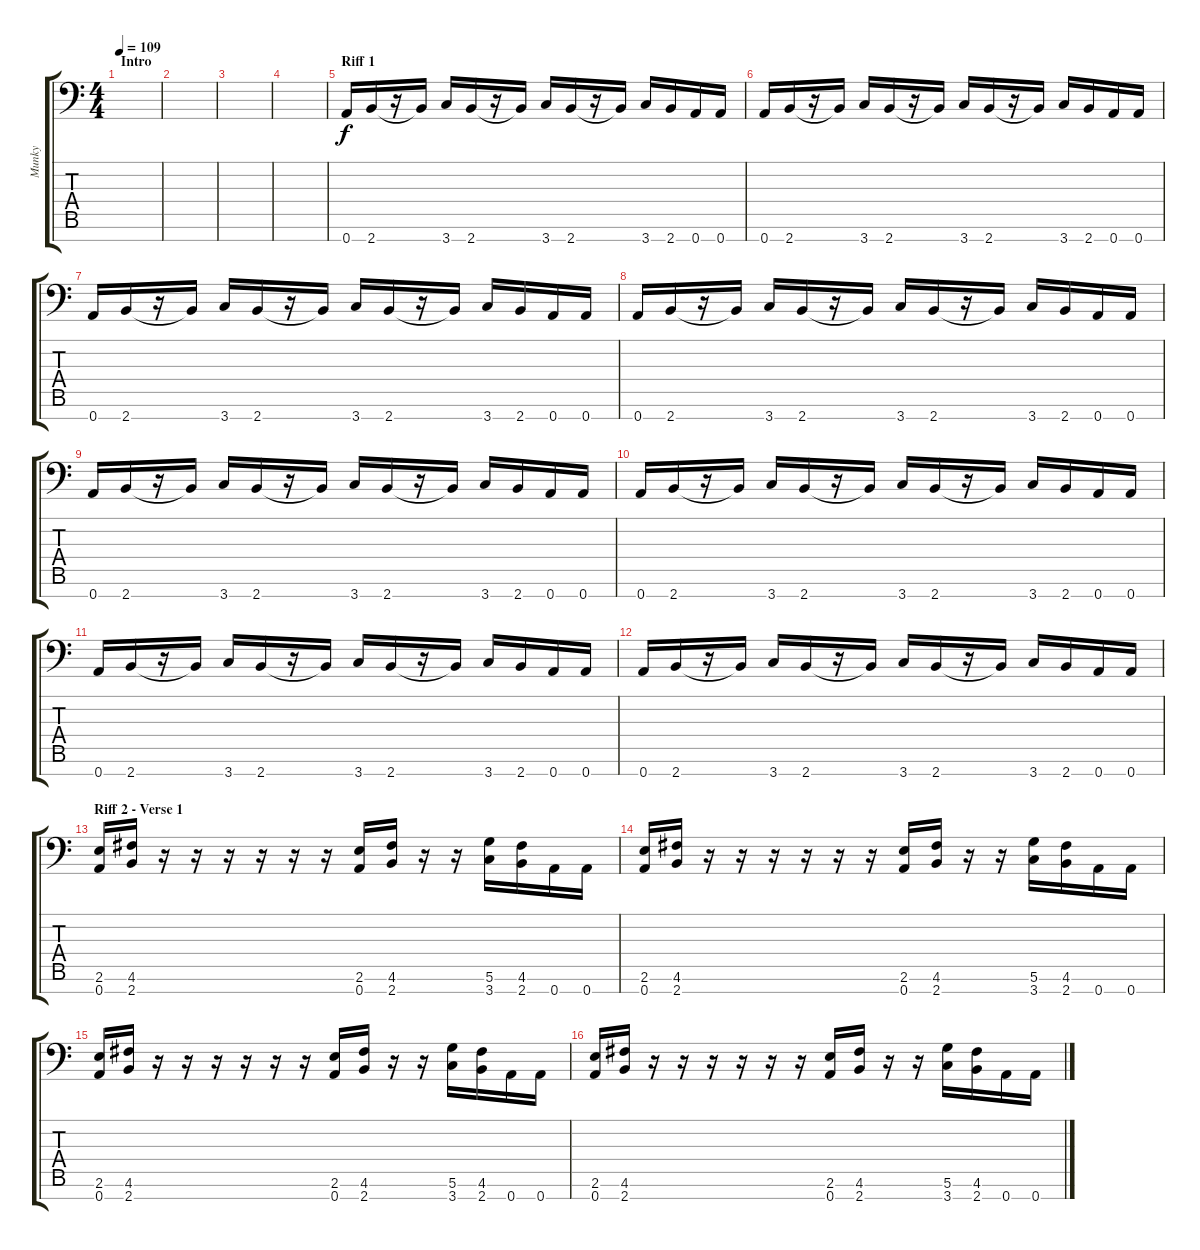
\track ("Munky" "Munky") {instrument overdrivenguitar}
\staff {score tabs}
\tuning (D4 A3 F3 C3 G2 D2 A1) {hide}
\ts (4 4)
\section ("" "Intro")
\tempo 109
\clef f4
\ks c
|
|
|
|
\section ("" "Riff 1")
0.7.16 2.7.16 r.16 2.7{t}.16 3.7.16 2.7.16 r.16 2.7{t}.16 3.7.16 2.7.16 r.16 2.7{t}.16 3.7.16 2.7.16 0.7.16 0.7.16 |
0.7.16 2.7.16 r.16 2.7{t}.16 3.7.16 2.7.16 r.16 2.7{t}.16 3.7.16 2.7.16 r.16 2.7{t}.16 3.7.16 2.7.16 0.7.16 0.7.16 |
0.7.16 2.7.16 r.16 2.7{t}.16 3.7.16 2.7.16 r.16 2.7{t}.16 3.7.16 2.7.16 r.16 2.7{t}.16 3.7.16 2.7.16 0.7.16 0.7.16 |
0.7.16 2.7.16 r.16 2.7{t}.16 3.7.16 2.7.16 r.16 2.7{t}.16 3.7.16 2.7.16 r.16 2.7{t}.16 3.7.16 2.7.16 0.7.16 0.7.16 |
0.7.16 2.7.16 r.16 2.7{t}.16 3.7.16 2.7.16 r.16 2.7{t}.16 3.7.16 2.7.16 r.16 2.7{t}.16 3.7.16 2.7.16 0.7.16 0.7.16 |
0.7.16 2.7.16 r.16 2.7{t}.16 3.7.16 2.7.16 r.16 2.7{t}.16 3.7.16 2.7.16 r.16 2.7{t}.16 3.7.16 2.7.16 0.7.16 0.7.16 |
0.7.16 2.7.16 r.16 2.7{t}.16 3.7.16 2.7.16 r.16 2.7{t}.16 3.7.16 2.7.16 r.16 2.7{t}.16 3.7.16 2.7.16 0.7.16 0.7.16 |
0.7.16 2.7.16 r.16 2.7{t}.16 3.7.16 2.7.16 r.16 2.7{t}.16 3.7.16 2.7.16 r.16 2.7{t}.16 3.7.16 2.7.16 0.7.16 0.7.16 |
\section ("" "Riff 2 - Verse 1")
(2.6 0.7).16 (4.6 2.7).16 r.16 r.16 r.16 r.16 r.16 r.16 (2.6 0.7).16 (4.6 2.7).16 r.16 r.16 (5.6 3.7).16 (4.6 2.7).16 0.7.16 0.7.16 |
(2.6 0.7).16 (4.6 2.7).16 r.16 r.16 r.16 r.16 r.16 r.16 (2.6 0.7).16 (4.6 2.7).16 r.16 r.16 (5.6 3.7).16 (4.6 2.7).16 0.7.16 0.7.16 |
(2.6 0.7).16 (4.6 2.7).16 r.16 r.16 r.16 r.16 r.16 r.16 (2.6 0.7).16 (4.6 2.7).16 r.16 r.16 (5.6 3.7).16 (4.6 2.7).16 0.7.16 0.7.16 |
(2.6 0.7).16 (4.6 2.7).16 r.16 r.16 r.16 r.16 r.16 r.16 (2.6 0.7).16 (4.6 2.7).16 r.16 r.16 (5.6 3.7).16 (4.6 2.7).16 0.7.16 0.7.16
